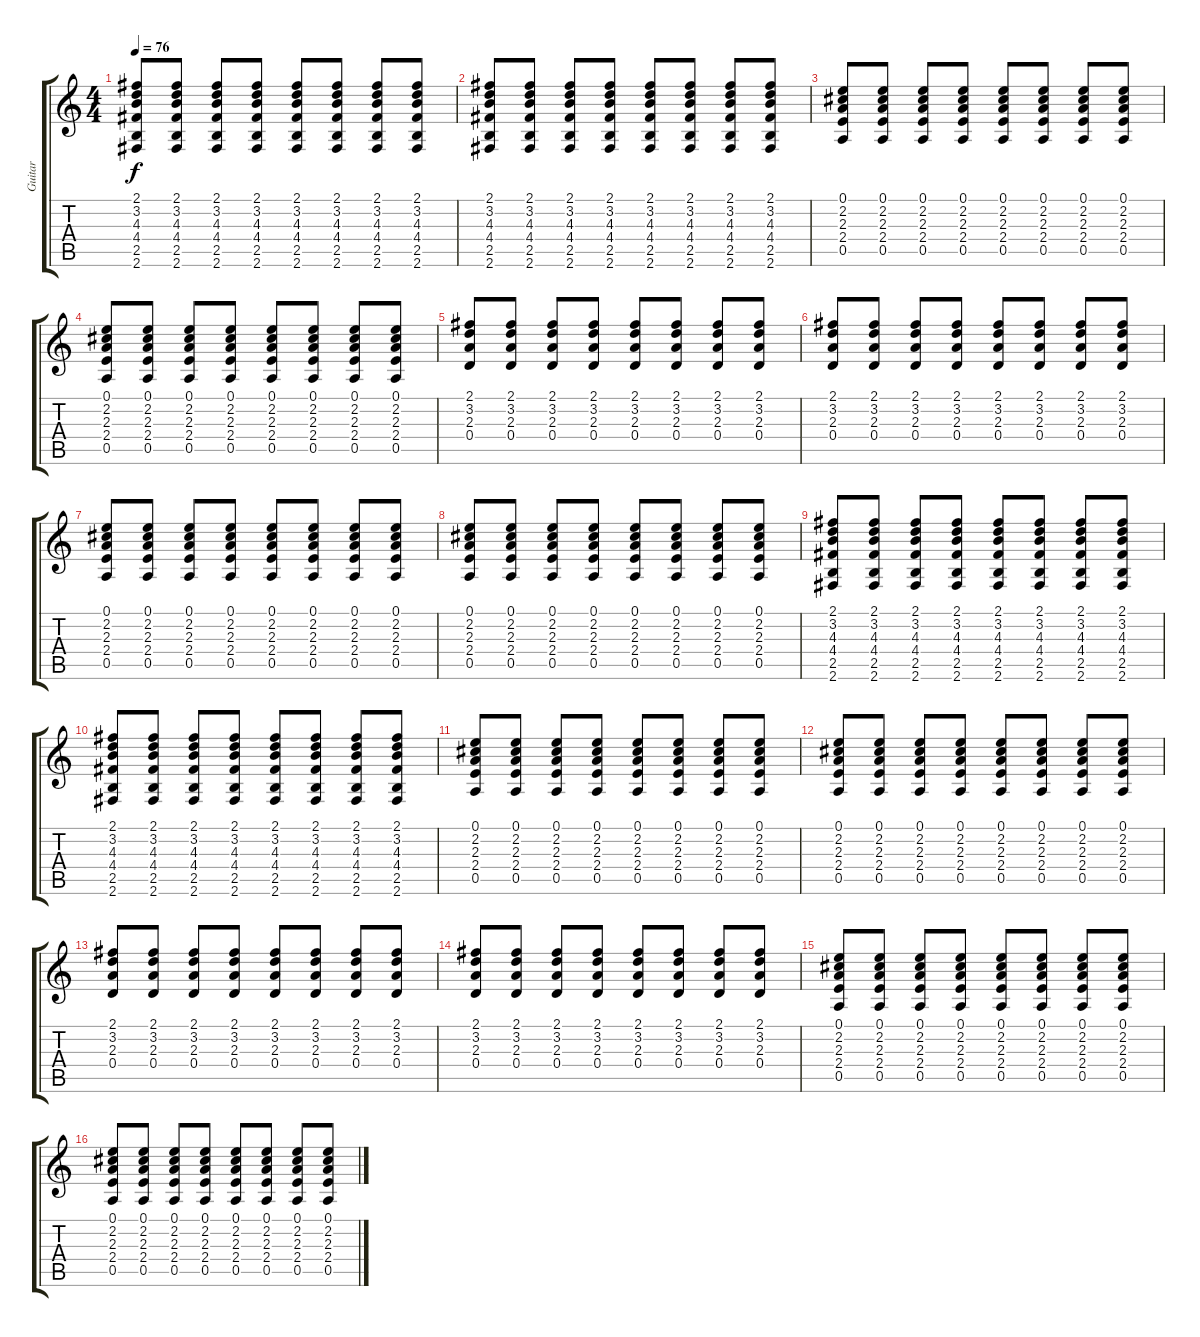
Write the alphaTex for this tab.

\track ("Guitar" "Guitar") {instrument distortionguitar}
\staff {score tabs}
\tuning (E4 B3 G3 D3 A2 E2) {hide}
\ts (4 4)
\tempo 76
\clef g2
\ks c
(2.1 3.2 4.3 4.4 2.5 2.6).8{dy f} (2.1 3.2 4.3 4.4 2.5 2.6).8 (2.1 3.2 4.3 4.4 2.5 2.6).8 (2.1 3.2 4.3 4.4 2.5 2.6).8 (2.1 3.2 4.3 4.4 2.5 2.6).8 (2.1 3.2 4.3 4.4 2.5 2.6).8 (2.1 3.2 4.3 4.4 2.5 2.6).8 (2.1 3.2 4.3 4.4 2.5 2.6).8 |
(2.1 3.2 4.3 4.4 2.5 2.6).8 (2.1 3.2 4.3 4.4 2.5 2.6).8 (2.1 3.2 4.3 4.4 2.5 2.6).8 (2.1 3.2 4.3 4.4 2.5 2.6).8 (2.1 3.2 4.3 4.4 2.5 2.6).8 (2.1 3.2 4.3 4.4 2.5 2.6).8 (2.1 3.2 4.3 4.4 2.5 2.6).8 (2.1 3.2 4.3 4.4 2.5 2.6).8 |
(0.1 2.2 2.3 2.4 0.5).8 (0.1 2.2 2.3 2.4 0.5).8 (0.1 2.2 2.3 2.4 0.5).8 (0.1 2.2 2.3 2.4 0.5).8 (0.1 2.2 2.3 2.4 0.5).8 (0.1 2.2 2.3 2.4 0.5).8 (0.1 2.2 2.3 2.4 0.5).8 (0.1 2.2 2.3 2.4 0.5).8 |
(0.1 2.2 2.3 2.4 0.5).8 (0.1 2.2 2.3 2.4 0.5).8 (0.1 2.2 2.3 2.4 0.5).8 (0.1 2.2 2.3 2.4 0.5).8 (0.1 2.2 2.3 2.4 0.5).8 (0.1 2.2 2.3 2.4 0.5).8 (0.1 2.2 2.3 2.4 0.5).8 (0.1 2.2 2.3 2.4 0.5).8 |
(2.1 3.2 2.3 0.4).8 (2.1 3.2 2.3 0.4).8 (2.1 3.2 2.3 0.4).8 (2.1 3.2 2.3 0.4).8 (2.1 3.2 2.3 0.4).8 (2.1 3.2 2.3 0.4).8 (2.1 3.2 2.3 0.4).8 (2.1 3.2 2.3 0.4).8 |
(2.1 3.2 2.3 0.4).8 (2.1 3.2 2.3 0.4).8 (2.1 3.2 2.3 0.4).8 (2.1 3.2 2.3 0.4).8 (2.1 3.2 2.3 0.4).8 (2.1 3.2 2.3 0.4).8 (2.1 3.2 2.3 0.4).8 (2.1 3.2 2.3 0.4).8 |
(0.1 2.2 2.3 2.4 0.5).8 (0.1 2.2 2.3 2.4 0.5).8 (0.1 2.2 2.3 2.4 0.5).8 (0.1 2.2 2.3 2.4 0.5).8 (0.1 2.2 2.3 2.4 0.5).8 (0.1 2.2 2.3 2.4 0.5).8 (0.1 2.2 2.3 2.4 0.5).8 (0.1 2.2 2.3 2.4 0.5).8 |
(0.1 2.2 2.3 2.4 0.5).8 (0.1 2.2 2.3 2.4 0.5).8 (0.1 2.2 2.3 2.4 0.5).8 (0.1 2.2 2.3 2.4 0.5).8 (0.1 2.2 2.3 2.4 0.5).8 (0.1 2.2 2.3 2.4 0.5).8 (0.1 2.2 2.3 2.4 0.5).8 (0.1 2.2 2.3 2.4 0.5).8 |
(2.1 3.2 4.3 4.4 2.5 2.6).8 (2.1 3.2 4.3 4.4 2.5 2.6).8 (2.1 3.2 4.3 4.4 2.5 2.6).8 (2.1 3.2 4.3 4.4 2.5 2.6).8 (2.1 3.2 4.3 4.4 2.5 2.6).8 (2.1 3.2 4.3 4.4 2.5 2.6).8 (2.1 3.2 4.3 4.4 2.5 2.6).8 (2.1 3.2 4.3 4.4 2.5 2.6).8 |
(2.1 3.2 4.3 4.4 2.5 2.6).8 (2.1 3.2 4.3 4.4 2.5 2.6).8 (2.1 3.2 4.3 4.4 2.5 2.6).8 (2.1 3.2 4.3 4.4 2.5 2.6).8 (2.1 3.2 4.3 4.4 2.5 2.6).8 (2.1 3.2 4.3 4.4 2.5 2.6).8 (2.1 3.2 4.3 4.4 2.5 2.6).8 (2.1 3.2 4.3 4.4 2.5 2.6).8 |
(0.1 2.2 2.3 2.4 0.5).8 (0.1 2.2 2.3 2.4 0.5).8 (0.1 2.2 2.3 2.4 0.5).8 (0.1 2.2 2.3 2.4 0.5).8 (0.1 2.2 2.3 2.4 0.5).8 (0.1 2.2 2.3 2.4 0.5).8 (0.1 2.2 2.3 2.4 0.5).8 (0.1 2.2 2.3 2.4 0.5).8 |
(0.1 2.2 2.3 2.4 0.5).8 (0.1 2.2 2.3 2.4 0.5).8 (0.1 2.2 2.3 2.4 0.5).8 (0.1 2.2 2.3 2.4 0.5).8 (0.1 2.2 2.3 2.4 0.5).8 (0.1 2.2 2.3 2.4 0.5).8 (0.1 2.2 2.3 2.4 0.5).8 (0.1 2.2 2.3 2.4 0.5).8 |
(2.1 3.2 2.3 0.4).8 (2.1 3.2 2.3 0.4).8 (2.1 3.2 2.3 0.4).8 (2.1 3.2 2.3 0.4).8 (2.1 3.2 2.3 0.4).8 (2.1 3.2 2.3 0.4).8 (2.1 3.2 2.3 0.4).8 (2.1 3.2 2.3 0.4).8 |
(2.1 3.2 2.3 0.4).8 (2.1 3.2 2.3 0.4).8 (2.1 3.2 2.3 0.4).8 (2.1 3.2 2.3 0.4).8 (2.1 3.2 2.3 0.4).8 (2.1 3.2 2.3 0.4).8 (2.1 3.2 2.3 0.4).8 (2.1 3.2 2.3 0.4).8 |
(0.1 2.2 2.3 2.4 0.5).8 (0.1 2.2 2.3 2.4 0.5).8 (0.1 2.2 2.3 2.4 0.5).8 (0.1 2.2 2.3 2.4 0.5).8 (0.1 2.2 2.3 2.4 0.5).8 (0.1 2.2 2.3 2.4 0.5).8 (0.1 2.2 2.3 2.4 0.5).8 (0.1 2.2 2.3 2.4 0.5).8 |
(0.1 2.2 2.3 2.4 0.5).8 (0.1 2.2 2.3 2.4 0.5).8 (0.1 2.2 2.3 2.4 0.5).8 (0.1 2.2 2.3 2.4 0.5).8 (0.1 2.2 2.3 2.4 0.5).8 (0.1 2.2 2.3 2.4 0.5).8 (0.1 2.2 2.3 2.4 0.5).8 (0.1 2.2 2.3 2.4 0.5).8
